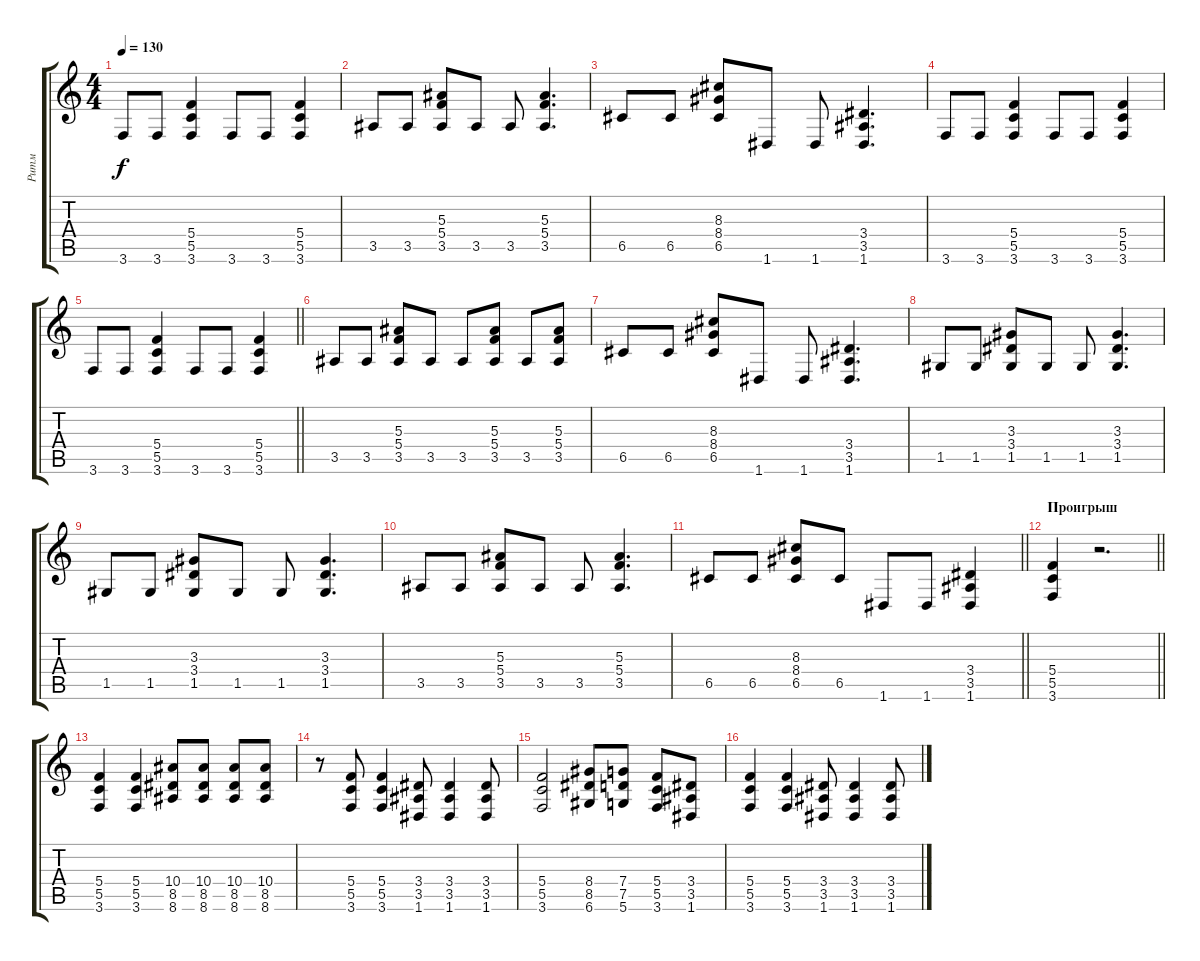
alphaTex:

\track ("Ритм" "Ритм") {instrument overdrivenguitar}
\staff {score tabs}
\tuning (D4 A3 F3 C3 G2 D2) {hide}
\ts (4 4)
\tempo 130
\clef g2
\ks c
3.6.8{dy f} 3.6.8 (5.4 5.5 3.6).4 3.6.8 3.6.8 (5.4 5.5 3.6).4 |
3.5.8 3.5.8 (5.3 5.4 3.5).8 3.5.8 3.5.8 (5.3 5.4 3.5).4{d} |
6.5.8 6.5.8 (8.3 8.4 6.5).8 1.6.8 1.6.8 (3.4 3.5 1.6).4{d} |
3.6.8 3.6.8 (5.4 5.5 3.6).4 3.6.8 3.6.8 (5.4 5.5 3.6).4 |
\barLineRight lightlight
3.6.8 3.6.8 (5.4 5.5 3.6).4 3.6.8 3.6.8 (5.4 5.5 3.6).4 |
3.5.8 3.5.8 (5.3 5.4 3.5).8 3.5.8 3.5.8 (5.3 5.4 3.5).8 3.5.8 (5.3 5.4 3.5).8 |
6.5.8 6.5.8 (8.3 8.4 6.5).8 1.6.8 1.6.8 (3.4 3.5 1.6).4{d} |
1.5.8 1.5.8 (3.3 3.4 1.5).8 1.5.8 1.5.8 (3.3 3.4 1.5).4{d} |
1.5.8 1.5.8 (3.3 3.4 1.5).8 1.5.8 1.5.8 (3.3 3.4 1.5).4{d} |
3.5.8 3.5.8 (5.3 5.4 3.5).8 3.5.8 3.5.8 (5.3 5.4 3.5).4{d} |
\barLineRight lightlight
6.5.8 6.5.8 (8.3 8.4 6.5).8 6.5.8 1.6.8 1.6.8 (3.4 3.5 1.6).4 |
\section ("" "Проигрыш")
\barLineRight lightlight
(5.4 5.5 3.6).4 r.2{d} |
\section ("" "")
(5.4 5.5 3.6).4 (5.4 5.5 3.6).4 (10.4 8.5 8.6).8 (10.4 8.5 8.6).8 (10.4 8.5 8.6).8 (10.4 8.5 8.6).8 |
r.8 (5.4 5.5 3.6).8 (5.4 5.5 3.6).4 (3.4 3.5 1.6).8 (3.4 3.5 1.6).4 (3.4 3.5 1.6).8 |
(5.4 5.5 3.6).2 (8.4 8.5 6.6).8 (7.4 7.5 5.6).8 (5.4 5.5 3.6).8 (3.4 3.5 1.6).8 |
(5.4 5.5 3.6).4 (5.4 5.5 3.6).4 (3.4 3.5 1.6).8 (3.4 3.5 1.6).4 (3.4 3.5 1.6).8
